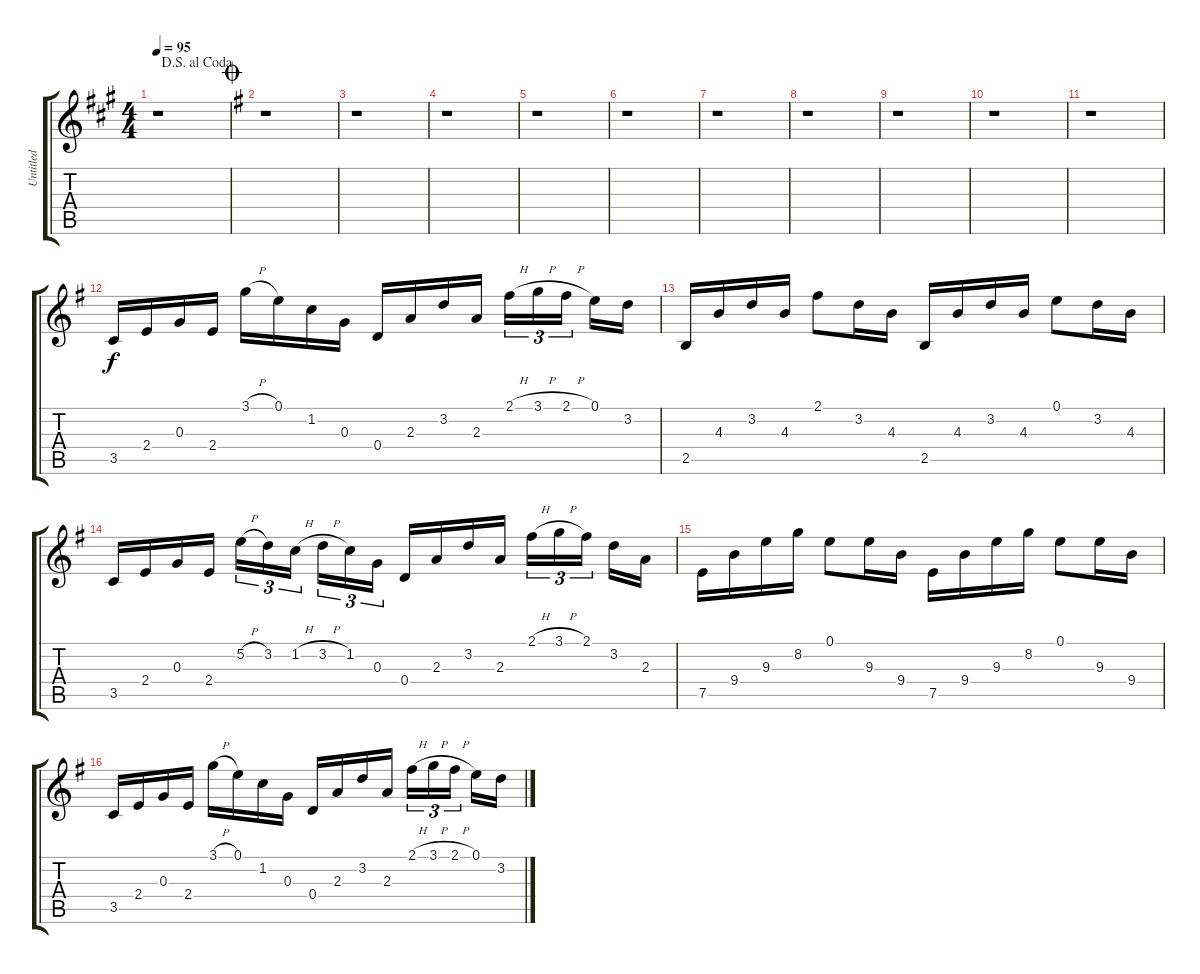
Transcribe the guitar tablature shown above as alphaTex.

\track ("Untitled" "Untitled") {instrument acousticguitarnylon}
\staff {score tabs}
\tuning (E4 B3 G3 D3 A2 E2) {hide}
\ts (4 4)
\jump dalsegnoalcoda
\tempo 95
\clef g2
\ks a
r.1{dy f} |
\jump coda
\ks g
r.1 |
r.1 |
r.1 |
r.1 |
r.1 |
r.1 |
r.1 |
r.1 |
r.1 |
r.1 |
3.5.16 2.4.16 0.3.16 2.4.16 3.1{h}.16 0.1.16 1.2.16 0.3.16 0.4.16 2.3.16 3.2.16 2.3.16 2.1{h}.16{tu (3 2)} 3.1{h}.16{tu (3 2)} 2.1{h}.16{tu (3 2) beam splitsecondary} 0.1.16 3.2.16 |
2.5.16 4.3.16 3.2.16 4.3.16 2.1.8 3.2.16 4.3.16 2.5.16 4.3.16 3.2.16 4.3.16 0.1.8 3.2.16 4.3.16 |
3.5.16 2.4.16 0.3.16 2.4.16 5.2{h}.16{tu (3 2)} 3.2.16{tu (3 2)} 1.2{h}.16{tu (3 2) beam splitsecondary} 3.2{h}.16{tu (3 2)} 1.2.16{tu (3 2)} 0.3.16{tu (3 2)} 0.4.16 2.3.16 3.2.16 2.3.16 2.1{h}.16{tu (3 2)} 3.1{h}.16{tu (3 2)} 2.1.16{tu (3 2) beam splitsecondary} 3.2.16 2.3.16 |
7.5.16 9.4.16 9.3.16 8.2.16 0.1.8 9.3.16 9.4.16 7.5.16 9.4.16 9.3.16 8.2.16 0.1.8 9.3.16 9.4.16 |
3.5.16 2.4.16 0.3.16 2.4.16 3.1{h}.16 0.1.16 1.2.16 0.3.16 0.4.16 2.3.16 3.2.16 2.3.16 2.1{h}.16{tu (3 2)} 3.1{h}.16{tu (3 2)} 2.1{h}.16{tu (3 2) beam splitsecondary} 0.1.16 3.2.16
